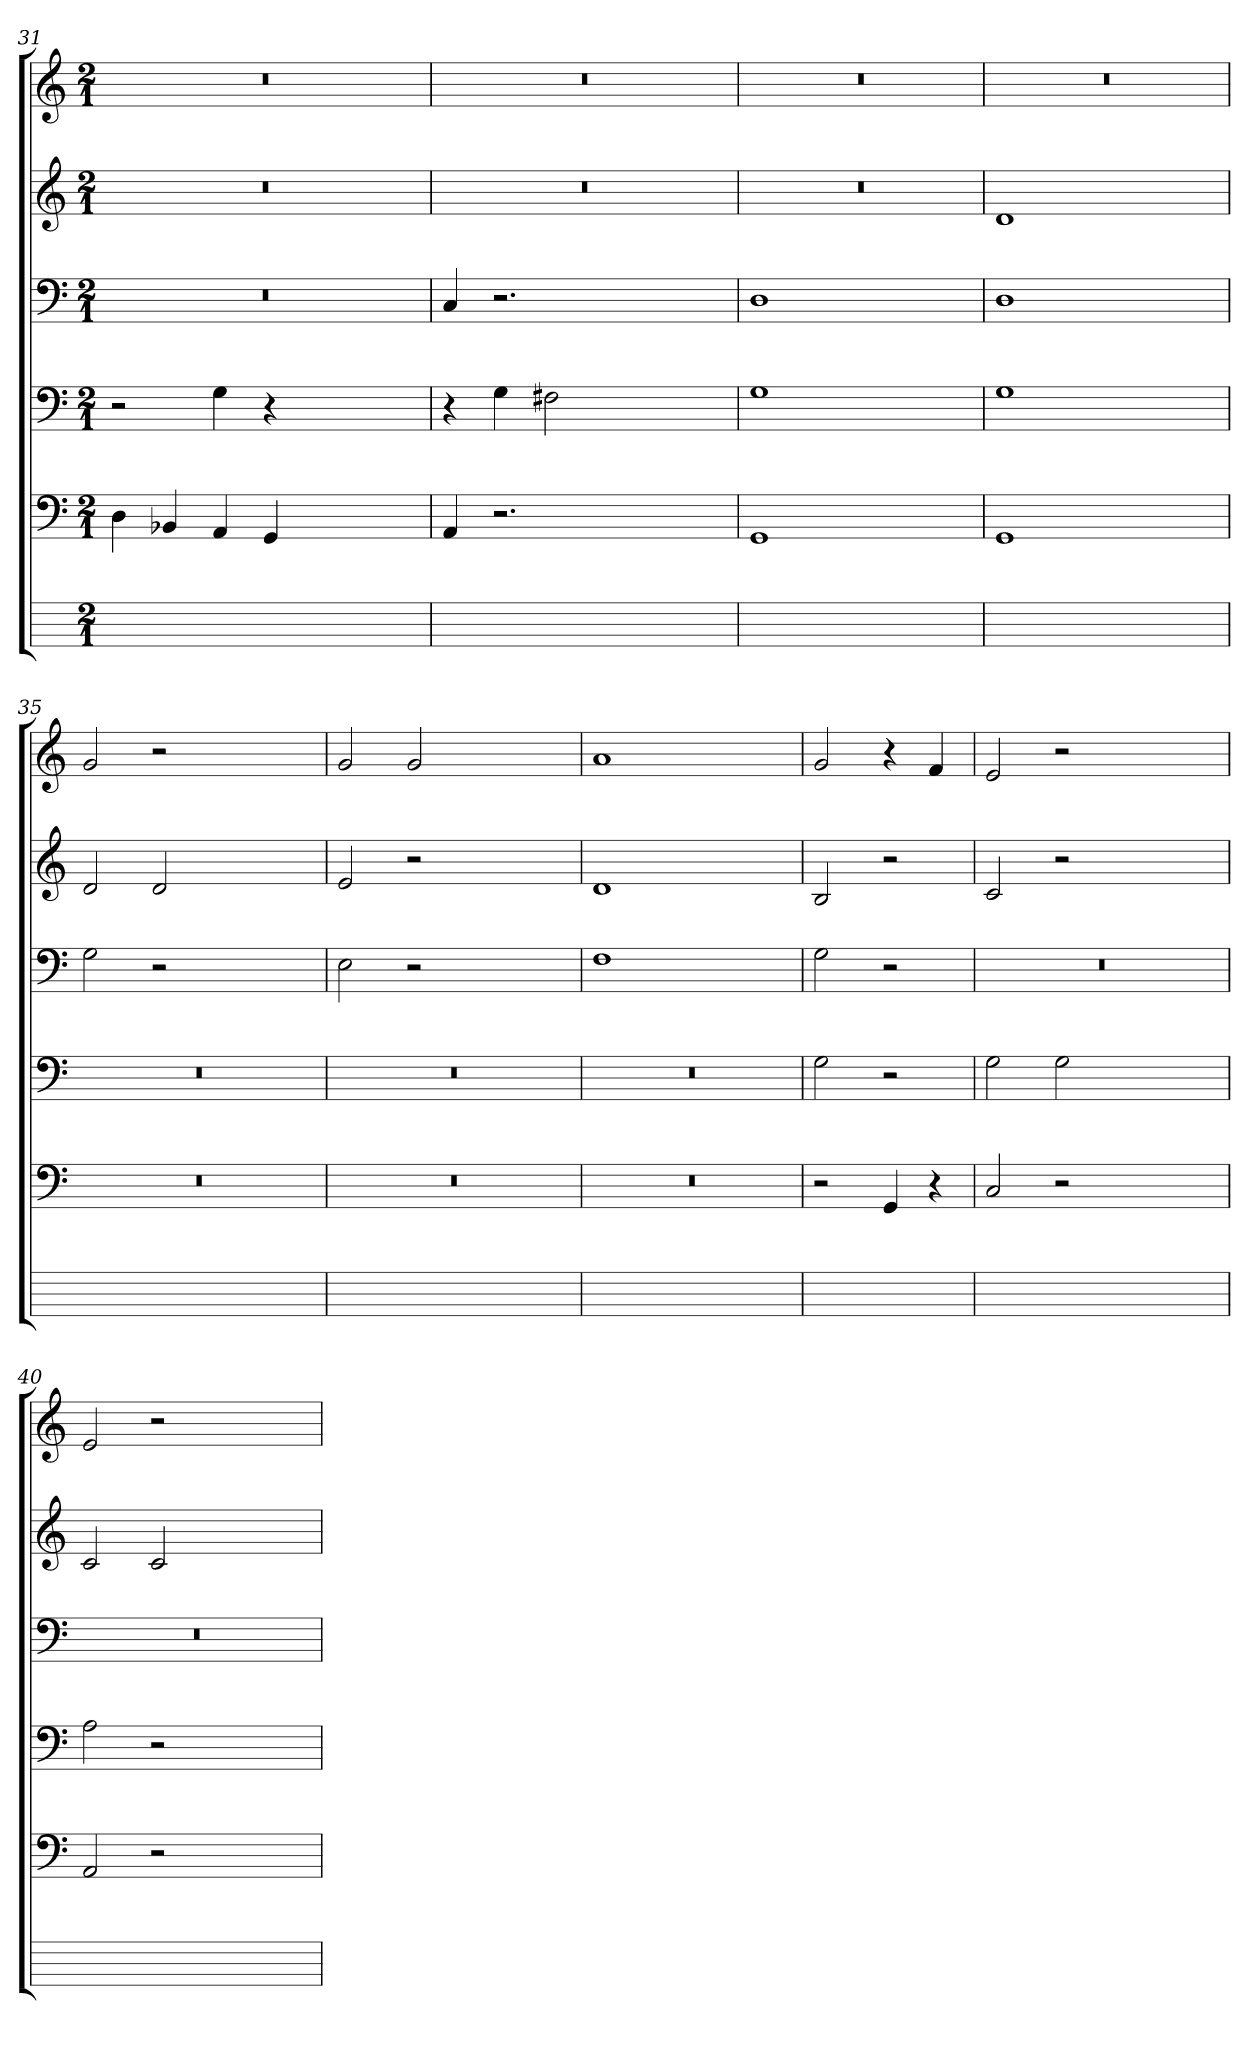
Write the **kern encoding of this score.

**kern	**kern	**kern	**kern	**kern	**kern
*part6	*part5	*part4	*part3	*part2	*part1
*staff6	*staff5	*staff4	*staff3	*staff2	*staff1
*	*clefF4	*clefF4	*clefF4	*clefG2	*clefG2
*	*k[]	*k[]	*k[]	*k[]	*k[]
*	*C:	*C:	*C:	*C:	*C:
*M2/1	*M2/1	*M2/1	*M2/1	*M2/1	*M2/1
=31	=31	=31	=31	=31	=31
0ryy	4Di	2r	0r	0r	0r
.	4BB-X	.	.	.	.
.	4AA	4Gj	.	.	.
.	4GG	4r	.	.	.
.	1ryy	1ryy	.	.	.
=32	=32	=32	=32	=32	=32
0ryy	4AA	4r	4Ci	0r	0r
.	2.r	4GZ	2.r	.	.
.	.	2F#Xj	.	.	.
.	1ryy	1ryy	1ryy	.	.
=33	=33	=33	=33	=33	=33
0ryy	1GG	1G	1D	0r	0r
.	1ryy	1ryy	1ryy	.	.
=34	=34	=34	=34	=34	=34
0ryy	1GGj	1Gj	1Dj	1d	0r
.	1ryy	1ryy	1ryy	1ryy	.
=35	=35	=35	=35	=35	=35
0ryy	0r	0r	2G	2d	2gi
.	.	.	2r	2dj	2r
.	.	.	1ryy	1ryy	1ryy
=36	=36	=36	=36	=36	=36
0ryy	0r	0r	2E	2e	2g
.	.	.	2r	2r	2gj
.	.	.	1ryy	1ryy	1ryy
=37	=37	=37	=37	=37	=37
0ryy	0r	0r	1F	1d	1a
.	.	.	1ryy	1ryy	1ryy
=38	=38	=38	=38	=38	=38
1ryy	2r	2G	2G	2B	2g
.	4GG	2r	2r	2r	4r
.	4r	.	.	.	4fZ
=39	=39	=39	=39	=39	=39
0ryy	2C	2G	0r	2c	2e
.	2r	2Gj	.	2r	2r
.	1ryy	1ryy	.	1ryy	1ryy
=40	=40	=40	=40	=40	=40
0ryy	2AA	2A	0r	2c	2ej
.	2r	2r	.	2c	2r
.	1ryy	1ryy	.	1ryy	1ryy
=	=	=	=	=	=
*-	*-	*-	*-	*-	*-
